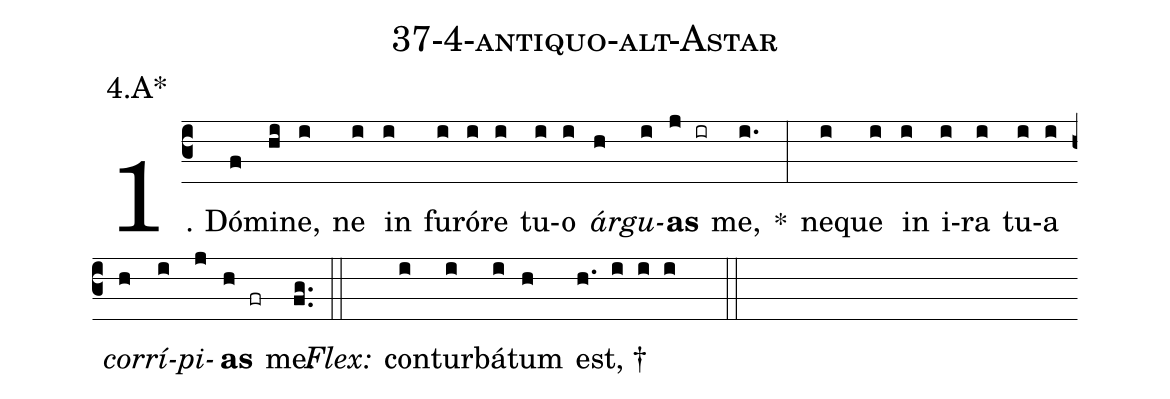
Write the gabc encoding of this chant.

name: 37-4-antiquo-alt-Astar;
annotation: 4.A*;
%%
(c3)1. Dó(f)mi(hi)ne,(i) ne(i) in(i) fu(i)ró(i)re(i) tu(i)o(i) <i>ár</i>(h)<i>gu</i>(i)<b>as</b>(j ir) me,(i.) *(:) ne(i)que(i) in(i) i(i)ra(i) tu(i)a(i) <i>cor</i>(h)<i>rí</i>(i)<i>pi</i>(j)<b>as</b>(h fr) me.(fg..) (::)
<i>Flex:</i>()  con(i)tur(i)bá(i)tum(h) est, †(h. i i i  ::)
